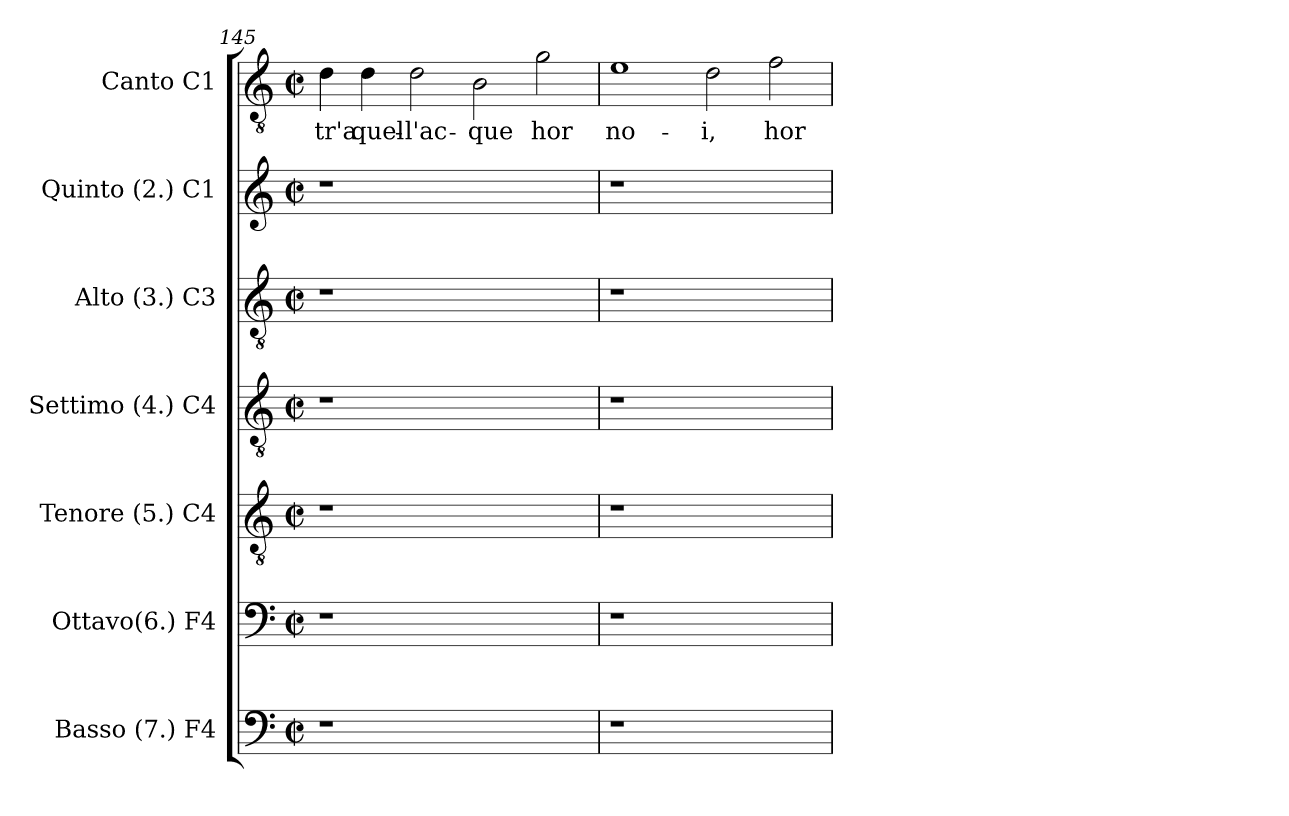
**kern	**kern	**kern	**kern	**kern	**kern	**kern	**text
*part7	*part6	*part5	*part4	*part3	*part2	*part1	*part1
*staff7	*staff6	*staff5	*staff4	*staff3	*staff2	*staff1	*staff1
*I"Basso (7.)  F4	*I"Ottavo(6.)  F4	*I"Tenore (5.)  C4	*I"Settimo (4.)  C4	*I"Alto (3.)  C3	*I"Quinto (2.)  C1	*I"Canto  C1	*
*	*	*I'T	*	*I'A	*	*I'C	*
*clefF4	*clefF4	*clefGv2	*clefGv2	*clefGv2	*clefG2	*clefGv2	*
*k[]	*k[]	*k[]	*k[]	*k[]	*k[]	*k[]	*
*C:	*C:	*C:	*C:	*C:	*C:	*C:	*
*M2/2	*M2/2	*M2/2	*M2/2	*M2/2	*M2/2	*M2/2	*
*met(c|)	*met(c|)	*met(c|)	*met(c|)	*met(c|)	*met(c|)	*met(c|)	*
=145	=145	=145	=145	=145	=145	=145	=145
!	!	!	!	!	!	!	!LO:LY:b:cj
1r	1r	1r	1r	1r	1r	4d\	-tr'a
!	!	!	!	!	!	!	!LO:LY:b:cj
.	.	.	.	.	.	4d\	quel-
!	!	!	!	!	!	!	!LO:LY:b:cj
.	.	.	.	.	.	2d\	-l'ac-
!	!	!	!	!	!	!	!LO:LY:b:cj
1ryy	1ryy	1ryy	1ryy	1ryy	1ryy	2B\	-que
!	!	!	!	!	!	!	!LO:LY:b:cj
.	.	.	.	.	.	2g\	hor
=146	=146	=146	=146	=146	=146	=146	=146
!	!	!	!	!	!	!	!LO:LY:b:cj
1r	1r	1r	1r	1r	1r	1e	no-
!	!	!	!	!	!	!	!LO:LY:b:cj
1ryy	1ryy	1ryy	1ryy	1ryy	1ryy	2d\	-i,
!	!	!	!	!	!	!	!LO:LY:b:cj
.	.	.	.	.	.	2f\	hor
=	=	=	=	=	=	=	=
*-	*-	*-	*-	*-	*-	*-	*-
